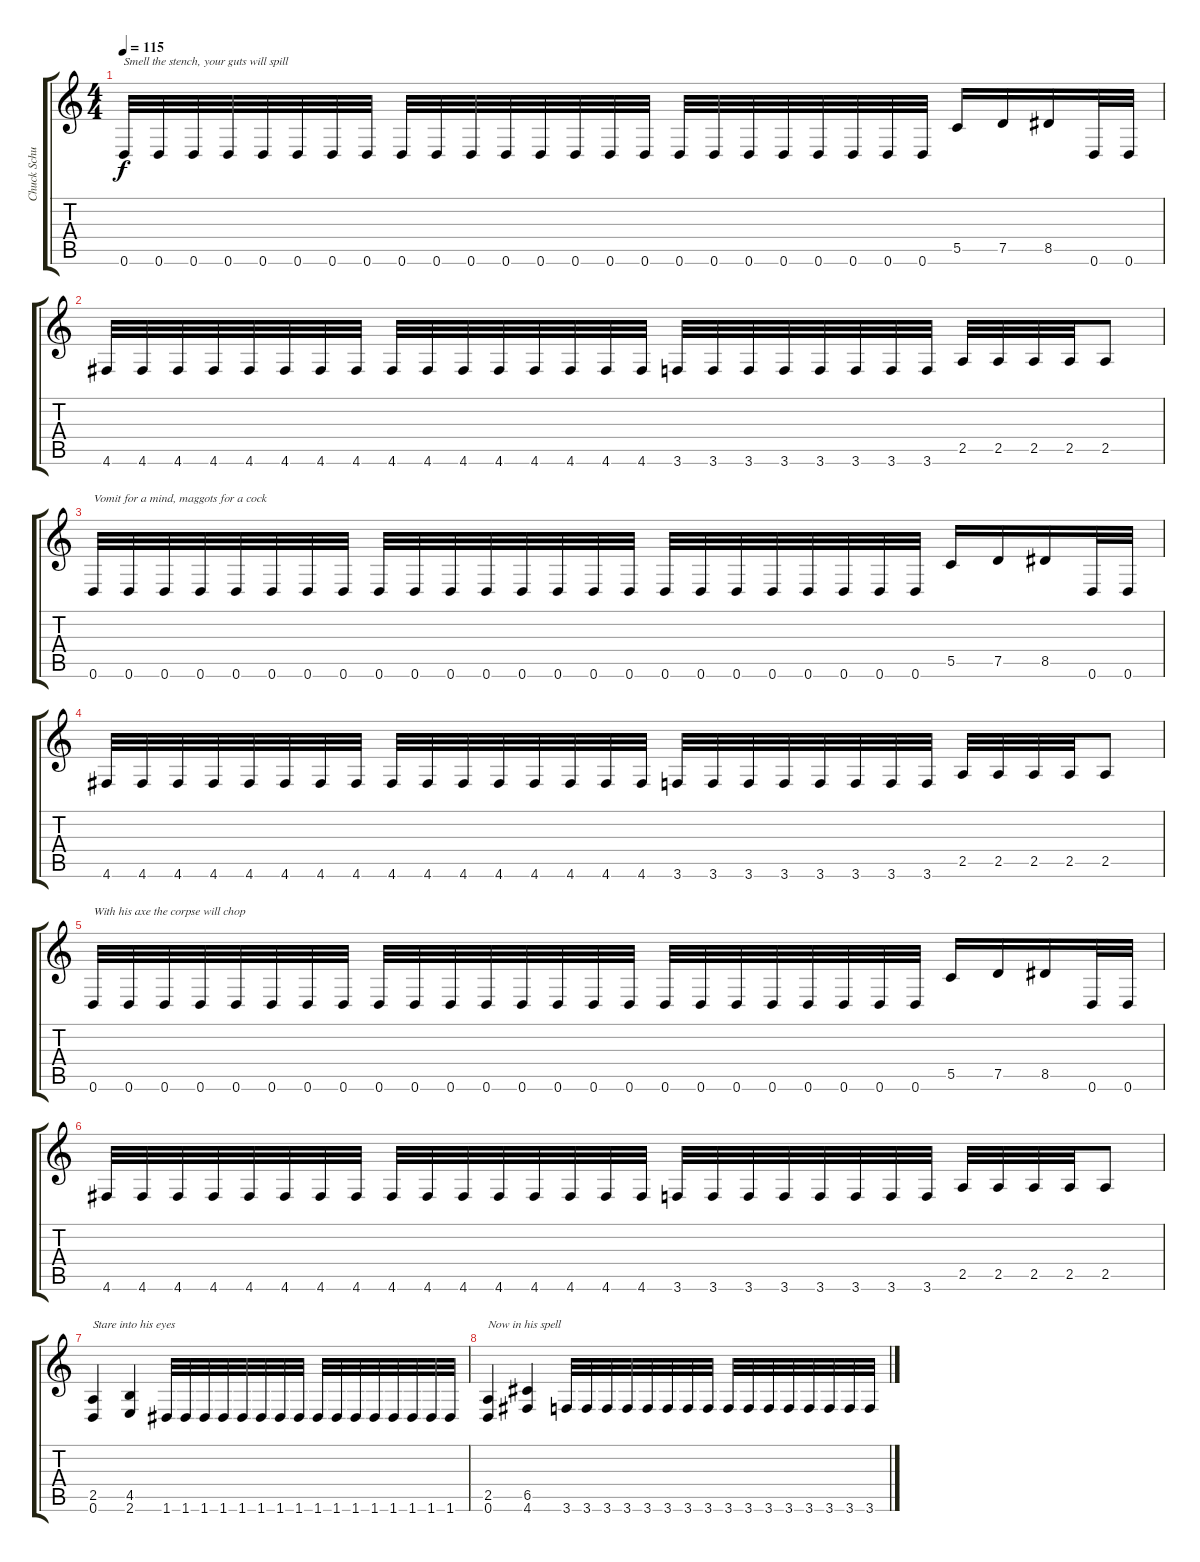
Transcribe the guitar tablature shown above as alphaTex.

\track ("Chuck Schuldiner" "Chuck Schu") {instrument distortionguitar}
\staff {score tabs}
\tuning (D4 A3 F3 C3 G2 D2) {hide}
\ts (4 4)
\tempo 115
\clef g2
\ks c
0.6.32{txt "Smell the stench, your guts will spill" dy f} 0.6.32 0.6.32 0.6.32 0.6.32 0.6.32 0.6.32 0.6.32 0.6.32 0.6.32 0.6.32 0.6.32 0.6.32 0.6.32 0.6.32 0.6.32 0.6.32 0.6.32 0.6.32 0.6.32 0.6.32 0.6.32 0.6.32 0.6.32 5.5.16 7.5.16 8.5.16 0.6.32 0.6.32 |
4.6.32 4.6.32 4.6.32 4.6.32 4.6.32 4.6.32 4.6.32 4.6.32 4.6.32 4.6.32 4.6.32 4.6.32 4.6.32 4.6.32 4.6.32 4.6.32 3.6.32 3.6.32 3.6.32 3.6.32 3.6.32 3.6.32 3.6.32 3.6.32 2.5.32 2.5.32 2.5.32 2.5.32 2.5.8 |
0.6.32{txt "Vomit for a mind, maggots for a cock"} 0.6.32 0.6.32 0.6.32 0.6.32 0.6.32 0.6.32 0.6.32 0.6.32 0.6.32 0.6.32 0.6.32 0.6.32 0.6.32 0.6.32 0.6.32 0.6.32 0.6.32 0.6.32 0.6.32 0.6.32 0.6.32 0.6.32 0.6.32 5.5.16 7.5.16 8.5.16 0.6.32 0.6.32 |
4.6.32 4.6.32 4.6.32 4.6.32 4.6.32 4.6.32 4.6.32 4.6.32 4.6.32 4.6.32 4.6.32 4.6.32 4.6.32 4.6.32 4.6.32 4.6.32 3.6.32 3.6.32 3.6.32 3.6.32 3.6.32 3.6.32 3.6.32 3.6.32 2.5.32 2.5.32 2.5.32 2.5.32 2.5.8 |
0.6.32{txt "With his axe the corpse will chop"} 0.6.32 0.6.32 0.6.32 0.6.32 0.6.32 0.6.32 0.6.32 0.6.32 0.6.32 0.6.32 0.6.32 0.6.32 0.6.32 0.6.32 0.6.32 0.6.32 0.6.32 0.6.32 0.6.32 0.6.32 0.6.32 0.6.32 0.6.32 5.5.16 7.5.16 8.5.16 0.6.32 0.6.32 |
4.6.32 4.6.32 4.6.32 4.6.32 4.6.32 4.6.32 4.6.32 4.6.32 4.6.32 4.6.32 4.6.32 4.6.32 4.6.32 4.6.32 4.6.32 4.6.32 3.6.32 3.6.32 3.6.32 3.6.32 3.6.32 3.6.32 3.6.32 3.6.32 2.5.32 2.5.32 2.5.32 2.5.32 2.5.8 |
(2.5 0.6).4{txt "Stare into his eyes"} (4.5 2.6).4 1.6.32 1.6.32 1.6.32 1.6.32 1.6.32 1.6.32 1.6.32 1.6.32 1.6.32 1.6.32 1.6.32 1.6.32 1.6.32 1.6.32 1.6.32 1.6.32 |
(2.5 0.6).4{txt "Now in his spell"} (6.5 4.6).4 3.6.32 3.6.32 3.6.32 3.6.32 3.6.32 3.6.32 3.6.32 3.6.32 3.6.32 3.6.32 3.6.32 3.6.32 3.6.32 3.6.32 3.6.32 3.6.32
